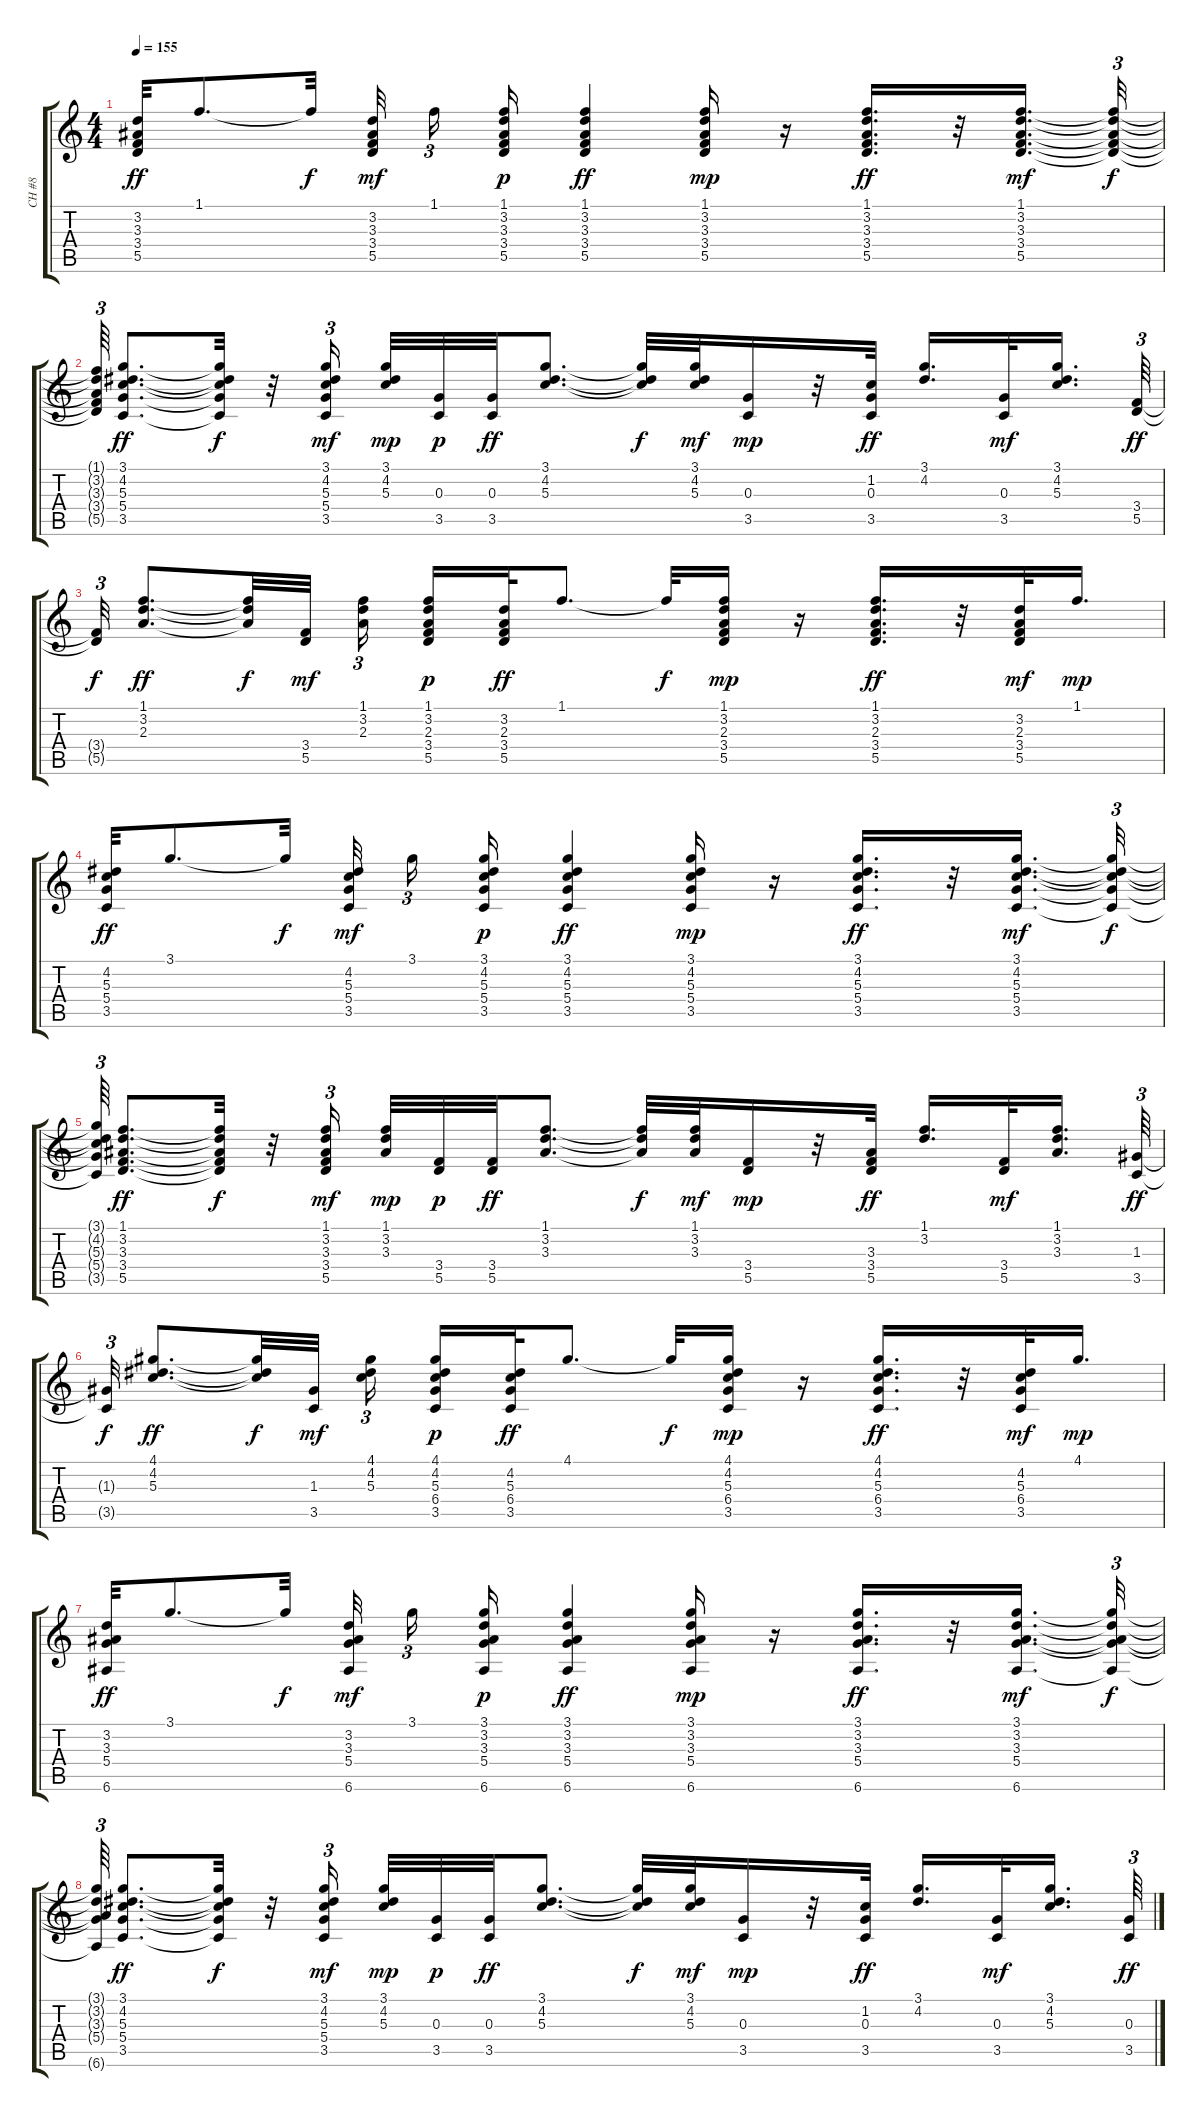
\track ("CH #8" "CH #8") {instrument acousticguitarsteel}
\staff {score tabs}
\tuning (E4 B3 G3 D3 A2 E2) {hide}
\ts (4 4)
\tempo 155
\clef g2
\ks c
(3.2 3.3 3.4 5.5).32{dy ff} 1.1.8{d} 1.1{t}.32{dy f} (3.2 3.3 3.4 5.5).32{dy mf beam splitsecondary} 1.1.16{tu (3 2)} (1.1 3.2 3.3 3.4 5.5).16{dy p} (1.1 3.2 3.3 3.4 5.5).4{dy ff} (1.1 3.2 3.3 3.4 5.5).16{dy mp} r.16 (1.1 3.2 3.3 3.4 5.5).16{d dy ff} r.32 (1.1 3.2 3.3 3.4 5.5).16{d dy mf} (1.1{t} 3.2{t} 3.3{t} 3.4{t} 5.5{t}).32{tu (3 2) dy f} |
(1.1{t} 3.2{t} 3.3{t} 3.4{t} 5.5{t}).64{tu (3 2)} (3.1 4.2 5.3 5.4 3.5).8{d dy ff} (3.1{t} 4.2{t} 5.3{t} 5.4{t} 3.5{t}).32{dy f} r.32 (3.1 4.2 5.3 5.4 3.5).16{tu (3 2) dy mf beam splitsecondary} (3.1 4.2 5.3).32{dy mp} (0.3 3.5).32{dy p} (0.3 3.5).32{dy ff} (3.1 4.2 5.3).8{d} (3.1{t} 4.2{t} 5.3{t}).32{dy f} (3.1 4.2 5.3).32{dy mf} (0.3 3.5).16{dy mp} r.32 (1.2 0.3 3.5).32{dy ff} (3.1 4.2).16{d} (0.3 3.5).32{dy mf} (3.1 4.2 5.3).16{d beam splitsecondary} (3.4 5.5).64{tu (3 2) dy ff} |
(3.4{t} 5.5{t}).32{tu (3 2) dy f} (1.1 3.2 2.3).8{d dy ff} (1.1{t} 3.2{t} 2.3{t}).32{dy f} (3.4 5.5).32{dy mf} (1.1 3.2 2.3).16{tu (3 2) beam splitsecondary} (1.1 3.2 2.3 3.4 5.5).16{dy p} (3.2 2.3 3.4 5.5).32{dy ff} 1.1.8{d} 1.1{t}.32{dy f} (1.1 3.2 2.3 3.4 5.5).16{dy mp} r.16 (1.1 3.2 2.3 3.4 5.5).16{d dy ff} r.32 (3.2 2.3 3.4 5.5).32{dy mf} 1.1.16{d dy mp} |
(4.2 5.3 5.4 3.5).32{dy ff} 3.1.8{d} 3.1{t}.32{dy f} (4.2 5.3 5.4 3.5).32{dy mf beam splitsecondary} 3.1.16{tu (3 2)} (3.1 4.2 5.3 5.4 3.5).16{dy p} (3.1 4.2 5.3 5.4 3.5).4{dy ff} (3.1 4.2 5.3 5.4 3.5).16{dy mp} r.16 (3.1 4.2 5.3 5.4 3.5).16{d dy ff} r.32 (3.1 4.2 5.3 5.4 3.5).16{d dy mf} (3.1{t} 4.2{t} 5.3{t} 5.4{t} 3.5{t}).32{tu (3 2) dy f} |
(3.1{t} 4.2{t} 5.3{t} 5.4{t} 3.5{t}).64{tu (3 2)} (1.1 3.2 3.3 3.4 5.5).8{d dy ff} (1.1{t} 3.2{t} 3.3{t} 3.4{t} 5.5{t}).32{dy f} r.32 (1.1 3.2 3.3 3.4 5.5).16{tu (3 2) dy mf beam splitsecondary} (1.1 3.2 3.3).32{dy mp} (3.4 5.5).32{dy p} (3.4 5.5).32{dy ff} (1.1 3.2 3.3).8{d} (1.1{t} 3.2{t} 3.3{t}).32{dy f} (1.1 3.2 3.3).32{dy mf} (3.4 5.5).16{dy mp} r.32 (3.3 3.4 5.5).32{dy ff} (1.1 3.2).16{d} (3.4 5.5).32{dy mf} (1.1 3.2 3.3).16{d beam splitsecondary} (1.3 3.5).64{tu (3 2) dy ff} |
(1.3{t} 3.5{t}).32{tu (3 2) dy f} (4.1 4.2 5.3).8{d dy ff} (4.1{t} 4.2{t} 5.3{t}).32{dy f} (1.3 3.5).32{dy mf} (4.1 4.2 5.3).16{tu (3 2) beam splitsecondary} (4.1 4.2 5.3 6.4 3.5).16{dy p} (4.2 5.3 6.4 3.5).32{dy ff} 4.1.8{d} 4.1{t}.32{dy f} (4.1 4.2 5.3 6.4 3.5).16{dy mp} r.16 (4.1 4.2 5.3 6.4 3.5).16{d dy ff} r.32 (4.2 5.3 6.4 3.5).32{dy mf} 4.1.16{d dy mp} |
(3.2 3.3 5.4 6.6).32{dy ff} 3.1.8{d} 3.1{t}.32{dy f} (3.2 3.3 5.4 6.6).32{dy mf beam splitsecondary} 3.1.16{tu (3 2)} (3.1 3.2 3.3 5.4 6.6).16{dy p} (3.1 3.2 3.3 5.4 6.6).4{dy ff} (3.1 3.2 3.3 5.4 6.6).16{dy mp} r.16 (3.1 3.2 3.3 5.4 6.6).16{d dy ff} r.32 (3.1 3.2 3.3 5.4 6.6).16{d dy mf} (3.1{t} 3.2{t} 3.3{t} 5.4{t} 6.6{t}).32{tu (3 2) dy f} |
(3.1{t} 3.2{t} 3.3{t} 5.4{t} 6.6{t}).64{tu (3 2)} (3.1 4.2 5.3 5.4 3.5).8{d dy ff} (3.1{t} 4.2{t} 5.3{t} 5.4{t} 3.5{t}).32{dy f} r.32 (3.1 4.2 5.3 5.4 3.5).16{tu (3 2) dy mf beam splitsecondary} (3.1 4.2 5.3).32{dy mp} (0.3 3.5).32{dy p} (0.3 3.5).32{dy ff} (3.1 4.2 5.3).8{d} (3.1{t} 4.2{t} 5.3{t}).32{dy f} (3.1 4.2 5.3).32{dy mf} (0.3 3.5).16{dy mp} r.32 (1.2 0.3 3.5).32{dy ff} (3.1 4.2).16{d} (0.3 3.5).32{dy mf} (3.1 4.2 5.3).16{d beam splitsecondary} (0.3 3.5).64{tu (3 2) dy ff}
